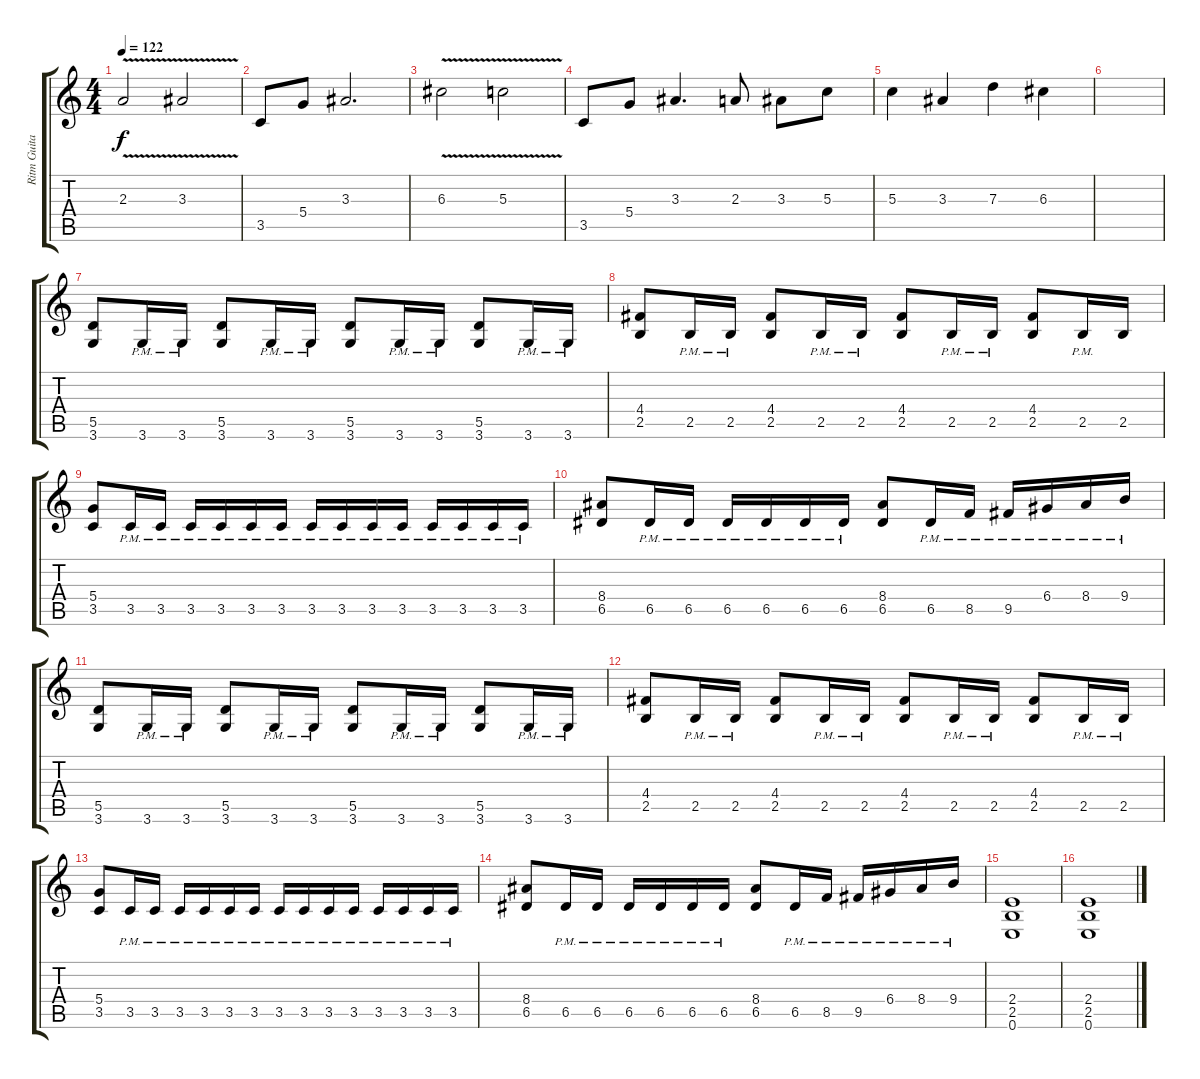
\track ("Ritm Guitar" "Ritm Guita") {instrument distortionguitar}
\staff {score tabs}
\tuning (E4 B3 G3 D3 A2 E2) {hide}
\ts (4 4)
\tempo 122
\clef g2
\ks c
2.3{v}.2{dy f} 3.3{v}.2 |
3.5.8 5.4.8 3.3.2{d} |
6.3{v}.2 5.3{v}.2 |
3.5.8 5.4.8 3.3.4{d} 2.3.8 3.3.8 5.3.8 |
5.3.4 3.3.4 7.3.4 6.3.4 |
|
(5.5 3.6).8{instrument distortionguitar} 3.6{pm}.16 3.6{pm}.16 (5.5 3.6).8 3.6{pm}.16 3.6{pm}.16 (5.5 3.6).8 3.6{pm}.16 3.6{pm}.16 (5.5 3.6).8 3.6{pm}.16 3.6{pm}.16 |
(4.4 2.5).8 2.5{pm}.16 2.5{pm}.16 (4.4 2.5).8 2.5{pm}.16 2.5{pm}.16 (4.4 2.5).8 2.5{pm}.16 2.5{pm}.16 (4.4 2.5).8 2.5{pm}.16 2.5.16 |
(5.4 3.5).8 3.5{pm}.16 3.5{pm}.16 3.5{pm}.16 3.5{pm}.16 3.5{pm}.16 3.5{pm}.16 3.5{pm}.16 3.5{pm}.16 3.5{pm}.16 3.5{pm}.16 3.5{pm}.16 3.5{pm}.16 3.5{pm}.16 3.5{pm}.16 |
(8.4 6.5).8 6.5{pm}.16 6.5{pm}.16 6.5{pm}.16 6.5{pm}.16 6.5{pm}.16 6.5{pm}.16 (8.4 6.5).8 6.5{pm}.16 8.5{pm}.16 9.5{pm}.16 6.4{pm}.16 8.4{pm}.16 9.4{pm}.16 |
(5.5 3.6).8 3.6{pm}.16 3.6{pm}.16 (5.5 3.6).8 3.6{pm}.16 3.6{pm}.16 (5.5 3.6).8 3.6{pm}.16 3.6{pm}.16 (5.5 3.6).8 3.6{pm}.16 3.6{pm}.16 |
(4.4 2.5).8 2.5{pm}.16 2.5{pm}.16 (4.4 2.5).8 2.5{pm}.16 2.5{pm}.16 (4.4 2.5).8 2.5{pm}.16 2.5{pm}.16 (4.4 2.5).8 2.5{pm}.16 2.5{pm}.16 |
(5.4 3.5).8 3.5{pm}.16 3.5{pm}.16 3.5{pm}.16 3.5{pm}.16 3.5{pm}.16 3.5{pm}.16 3.5{pm}.16 3.5{pm}.16 3.5{pm}.16 3.5{pm}.16 3.5{pm}.16 3.5{pm}.16 3.5{pm}.16 3.5{pm}.16 |
(8.4 6.5).8 6.5{pm}.16 6.5{pm}.16 6.5{pm}.16 6.5{pm}.16 6.5{pm}.16 6.5{pm}.16 (8.4 6.5).8 6.5{pm}.16 8.5{pm}.16 9.5{pm}.16 6.4{pm}.16 8.4{pm}.16 9.4{pm}.16 |
(2.4 2.5 0.6).1 |
(2.4 2.5 0.6).1
